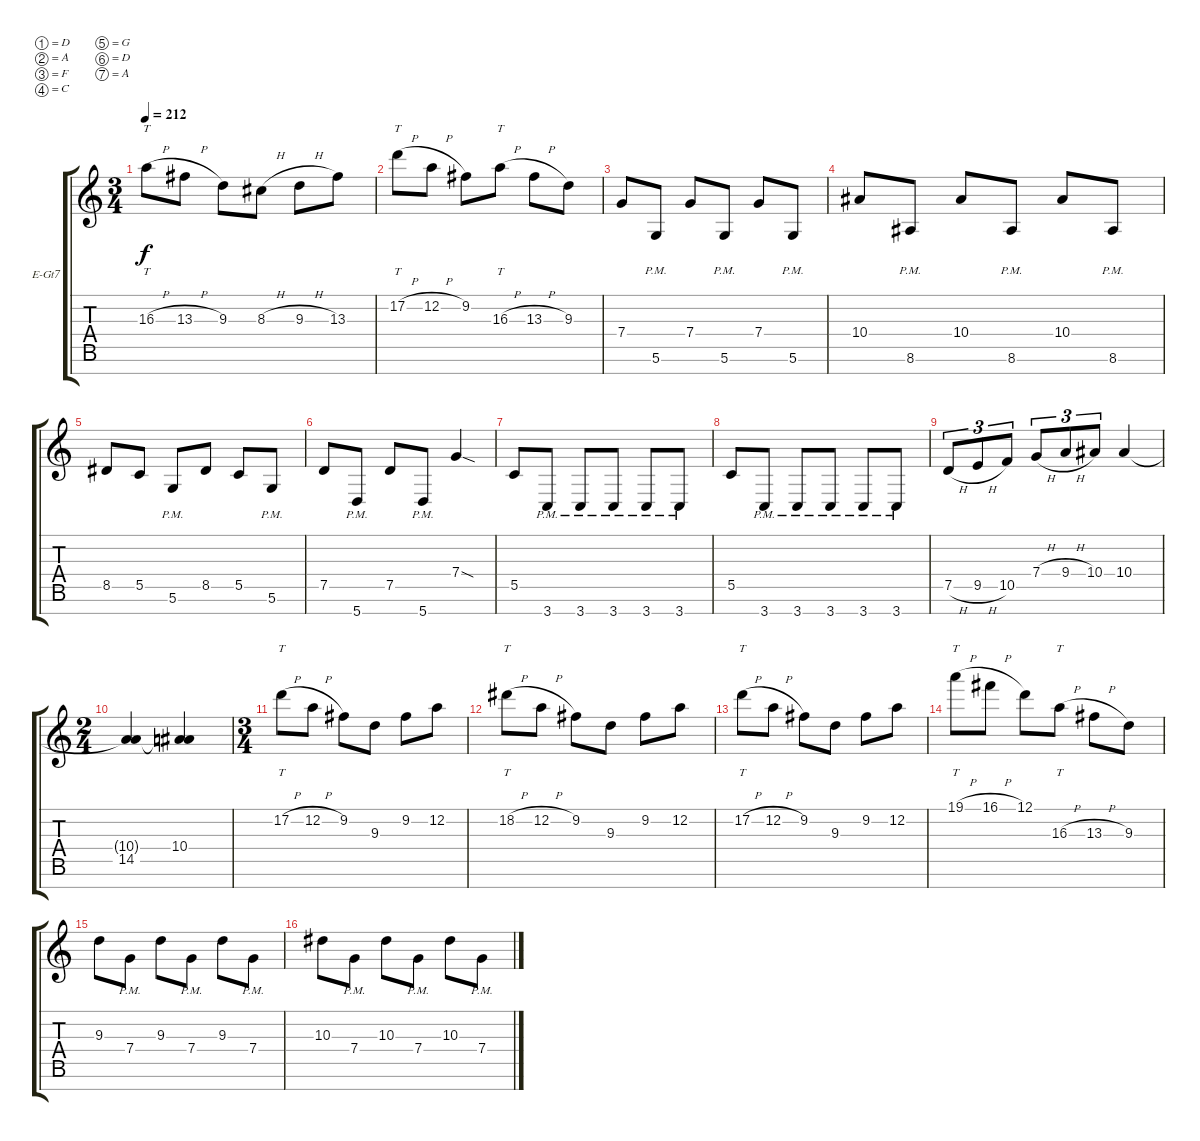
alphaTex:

\bracketExtendMode groupsimilarinstruments
\firstSystemTrackNameOrientation horizontal
\otherSystemsTrackNameOrientation horizontal
\track ("Kévin Chartré" "E-Gt7") {instrument distortionguitar}
\staff {score tabs}
\tuning (D4 A3 F3 C3 G2 D2 A1)
\ts (3 4)
\tempo 212
\clef g2
\ks c
16.3{h}.8{tt dy f} 13.3{h}.8 9.3.8 8.3{h}.8 9.3{h}.8 13.3.8 |
17.2{h}.8{tt} 12.2{h}.8 9.2.8 16.3{h}.8{tt} 13.3{h}.8 9.3.8 |
7.4.8 5.6{pm}.8 7.4.8 5.6{pm}.8 7.4.8 5.6{pm}.8 |
10.4.8 8.6{pm}.8 10.4.8 8.6{pm}.8 10.4.8 8.6{pm}.8 |
8.5.8 5.5.8 5.6{pm}.8 8.5.8 5.5.8 5.6{pm}.8 |
7.5.8 5.7{pm}.8 7.5.8 5.7{pm}.8 7.4{sod}.4 |
5.5.8 3.7{pm}.8 3.7{pm}.8 3.7{pm}.8 3.7{pm}.8 3.7{pm}.8 |
5.5.8 3.7{pm}.8 3.7{pm}.8 3.7{pm}.8 3.7{pm}.8 3.7{pm}.8 |
7.5{h}.8{tu (3 2)} 9.5{h}.8{tu (3 2)} 10.5.8{tu (3 2)} 7.4{h}.8{tu (3 2)} 9.4{h}.8{tu (3 2)} 10.4.8{tu (3 2)} 10.4.4 |
\ts (2 4)
\beaming (8 2 2)
(10.4{t} 14.5).4 (10.4 14.5{t}).4 |
\ts (3 4)
\beaming (8 2 2 2)
17.2{h}.8{tt} 12.2{h}.8 9.2.8 9.3.8 9.2.8 12.2.8 |
18.2{h}.8{tt} 12.2{h}.8 9.2.8 9.3.8 9.2.8 12.2.8 |
17.2{h}.8{tt} 12.2{h}.8 9.2.8 9.3.8 9.2.8 12.2.8 |
19.1{h}.8{tt} 16.1{h}.8 12.1.8 16.3{h}.8{tt} 13.3{h}.8 9.3.8 |
9.3.8 7.4{pm}.8 9.3.8 7.4{pm}.8 9.3.8 7.4{pm}.8 |
10.3.8 7.4{pm}.8 10.3.8 7.4{pm}.8 10.3.8 7.4{pm}.8
